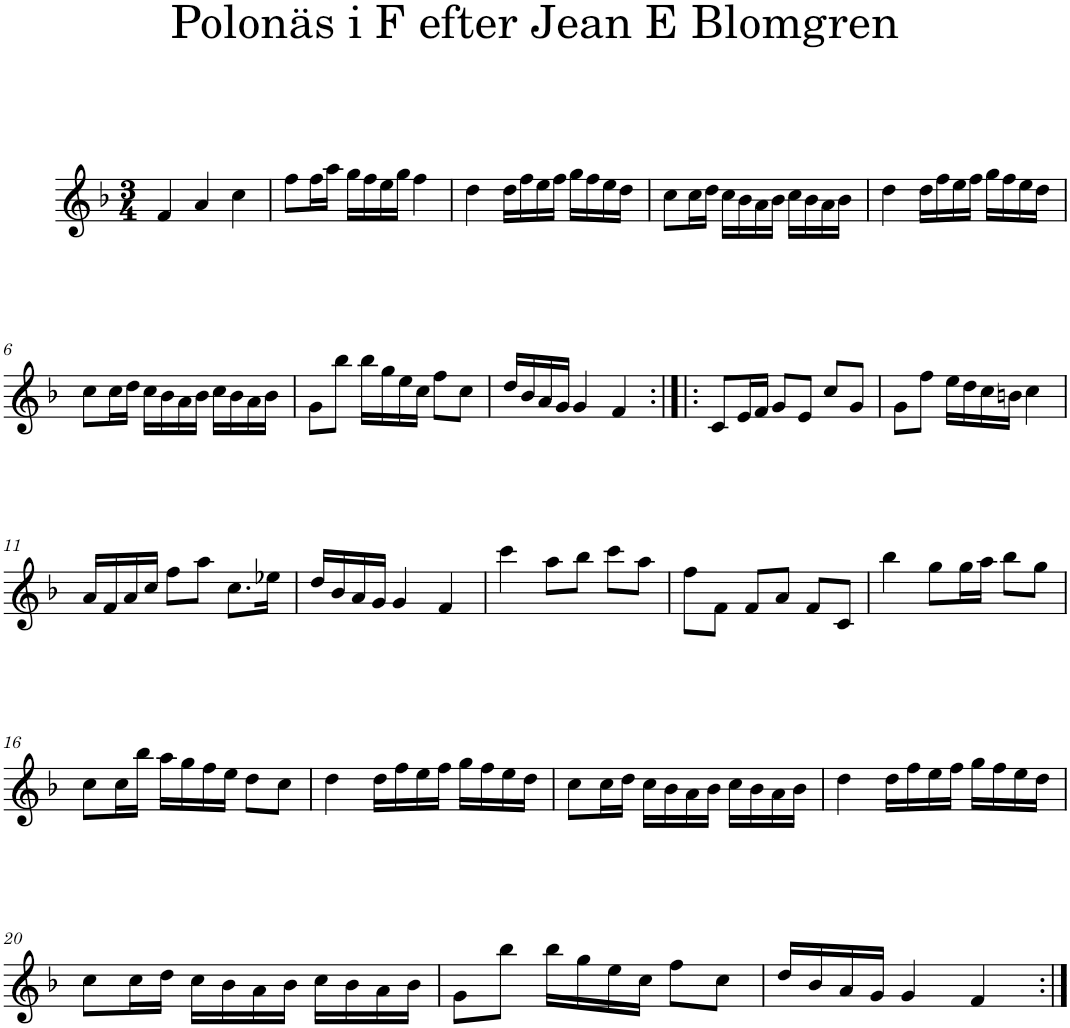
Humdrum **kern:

**kern
*part1
*staff1
*I"Piano
*I'Pno
*clefG2
*k[b-]
*F:
*M3/4
=1
4f/
4a/
4cc\
=2
8ff\L
16ff\L
16aa\JJ
16gg\LL
16ff\
16ee\
16gg\JJ
4ff\
=3
4dd\
16dd\LL
16ff\
16ee\
16ff\JJ
16gg\LL
16ff\
16ee\
16dd\JJ
=4
8cc\L
16cc\L
16dd\JJ
16cc\LL
16b-\
16a\
16b-\JJ
16cc\LL
16b-\
16a\
16b-\JJ
=5
4dd\
16dd\LL
16ff\
16ee\
16ff\JJ
16gg\LL
16ff\
16ee\
16dd\JJ
!!LO:LB:g=z
=6
8cc\L
16cc\L
16dd\JJ
16cc\LL
16b-\
16a\
16b-\JJ
16cc\LL
16b-\
16a\
16b-\JJ
=7
8g\L
8bb-\J
16bb-\LL
16gg\
16ee\
16cc\JJ
8ff\L
8cc\J
=8
16dd/LL
16b-/
16a/
16g/JJ
4g/
4f/
=9:|!|:
8c/L
16e/L
16f/JJ
8g/L
8e/J
8cc/L
8g/J
=10
8g\L
8ff\J
16ee\LL
16dd\
16cc\
16bn\JJ
4cc\
!!LO:LB:g=z
=11
16a/LL
16f/
16a/
16cc/JJ
8ff\L
8aa\J
8.cc\L
16ee-X\Jk
=12
16dd/LL
16b-/
16a/
16g/JJ
4g/
4f/
=13
4ccc\
8aa\L
8bb-\J
8ccc\L
8aa\J
=14
8ff\L
8f\J
8f/L
8a/J
8f/L
8c/J
=15
4bb-\
8gg\L
16gg\L
16aa\JJ
8bb-\L
8gg\J
!!LO:LB:g=z
=16
8cc\L
16cc\L
16bb-\JJ
16aa\LL
16gg\
16ff\
16ee\JJ
8dd\L
8cc\J
=17
4dd\
16dd\LL
16ff\
16ee\
16ff\JJ
16gg\LL
16ff\
16ee\
16dd\JJ
=18
8cc\L
16cc\L
16dd\JJ
16cc\LL
16b-\
16a\
16b-\JJ
16cc\LL
16b-\
16a\
16b-\JJ
=19
4dd\
16dd\LL
16ff\
16ee\
16ff\JJ
16gg\LL
16ff\
16ee\
16dd\JJ
!!LO:LB:g=z
=20
8cc\L
16cc\L
16dd\JJ
16cc\LL
16b-\
16a\
16b-\JJ
16cc\LL
16b-\
16a\
16b-\JJ
=21
8g\L
8bb-\J
16bb-\LL
16gg\
16ee\
16cc\JJ
8ff\L
8cc\J
=22
16dd/LL
16b-/
16a/
16g/JJ
4g/
4f/
=:|!
*-
